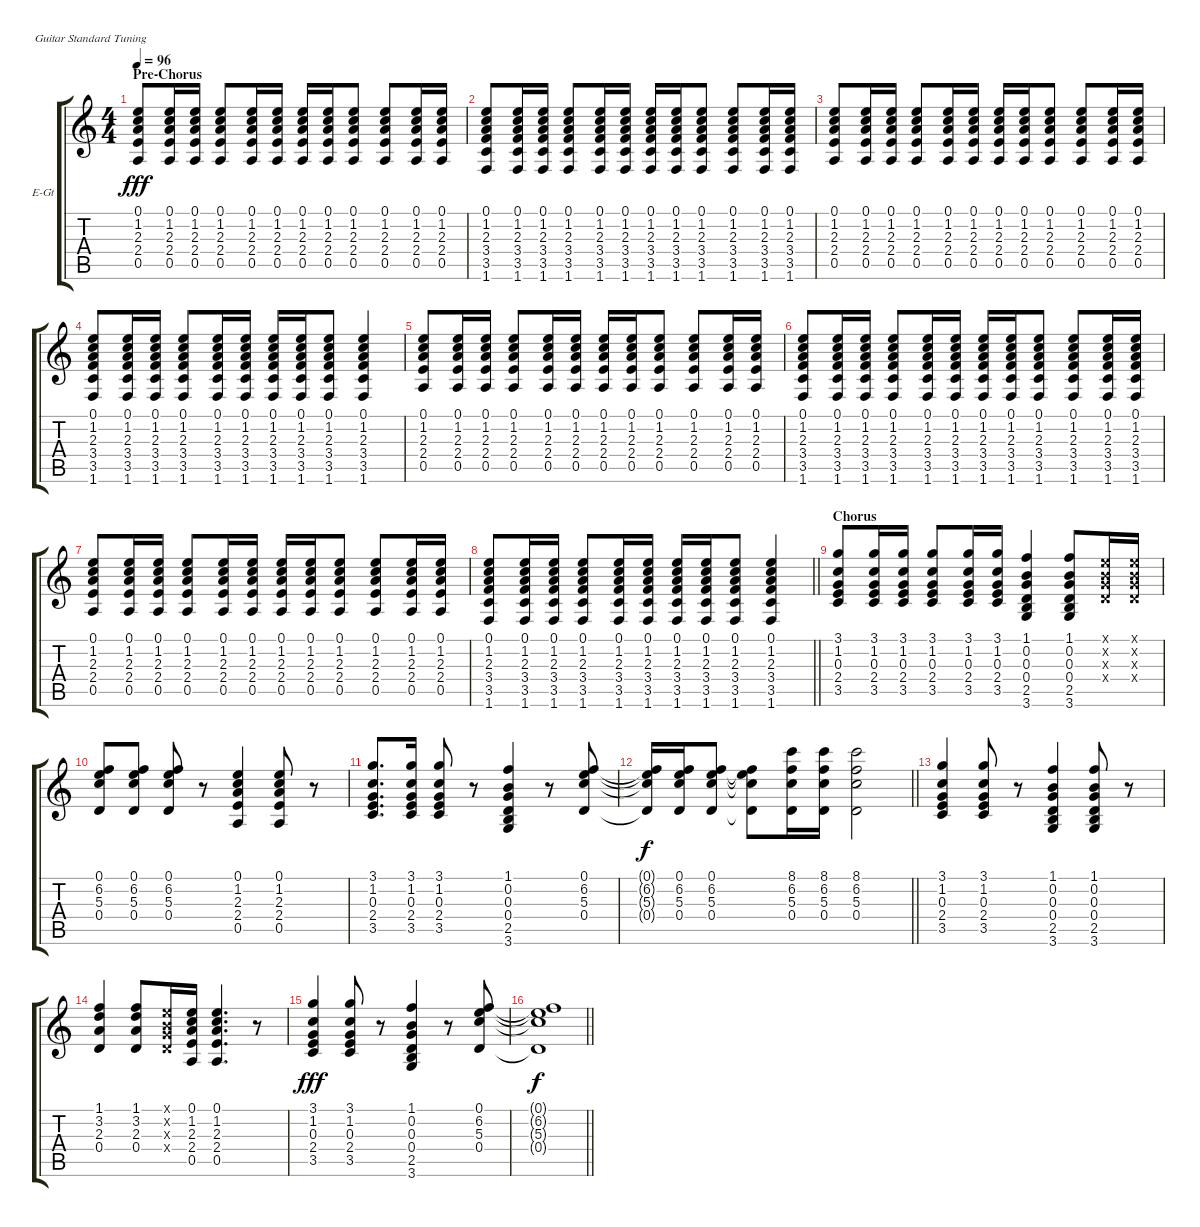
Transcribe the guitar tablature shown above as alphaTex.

\bracketExtendMode groupsimilarinstruments
\firstSystemTrackNameOrientation horizontal
\otherSystemsTrackNameOrientation horizontal
\track ("Gtr 1" "E-Gt") {instrument electricguitarclean}
\staff {score tabs}
\tuning (E4 B3 G3 D3 A2 E2)
\ts (4 4)
\section ("" "Pre-Chorus")
\tempo 96
\clef g2
\ks c
(0.1 1.2 2.3 2.4 0.5).8{dy fff} (0.1 1.2 2.3 2.4 0.5).16 (0.1 1.2 2.3 2.4 0.5).16 (0.1 1.2 2.3 2.4 0.5).8 (0.1 1.2 2.3 2.4 0.5).16 (0.1 1.2 2.3 2.4 0.5).16 (0.1 1.2 2.3 2.4 0.5).16 (0.1 1.2 2.3 2.4 0.5).16 (0.1 1.2 2.3 2.4 0.5).8 (0.1 1.2 2.3 2.4 0.5).8 (0.1 1.2 2.3 2.4 0.5).16 (0.1 1.2 2.3 2.4 0.5).16 |
(0.1 1.2 2.3 3.4 3.5 1.6).8 (0.1 1.2 2.3 3.4 3.5 1.6).16 (0.1 1.2 2.3 3.4 3.5 1.6).16 (0.1 1.2 2.3 3.4 3.5 1.6).8 (0.1 1.2 2.3 3.4 3.5 1.6).16 (0.1 1.2 2.3 3.4 3.5 1.6).16 (0.1 1.2 2.3 3.4 3.5 1.6).16 (0.1 1.2 2.3 3.4 3.5 1.6).16 (0.1 1.2 2.3 3.4 3.5 1.6).8 (0.1 1.2 2.3 3.4 3.5 1.6).8 (0.1 1.2 2.3 3.4 3.5 1.6).16 (0.1 1.2 2.3 3.4 3.5 1.6).16 |
(0.1 1.2 2.3 2.4 0.5).8 (0.1 1.2 2.3 2.4 0.5).16 (0.1 1.2 2.3 2.4 0.5).16 (0.1 1.2 2.3 2.4 0.5).8 (0.1 1.2 2.3 2.4 0.5).16 (0.1 1.2 2.3 2.4 0.5).16 (0.1 1.2 2.3 2.4 0.5).16 (0.1 1.2 2.3 2.4 0.5).16 (0.1 1.2 2.3 2.4 0.5).8 (0.1 1.2 2.3 2.4 0.5).8 (0.1 1.2 2.3 2.4 0.5).16 (0.1 1.2 2.3 2.4 0.5).16 |
(0.1 1.2 2.3 3.4 3.5 1.6).8 (0.1 1.2 2.3 3.4 3.5 1.6).16 (0.1 1.2 2.3 3.4 3.5 1.6).16 (0.1 1.2 2.3 3.4 3.5 1.6).8 (0.1 1.2 2.3 3.4 3.5 1.6).16 (0.1 1.2 2.3 3.4 3.5 1.6).16 (0.1 1.2 2.3 3.4 3.5 1.6).16 (0.1 1.2 2.3 3.4 3.5 1.6).16 (0.1 1.2 2.3 3.4 3.5 1.6).8 (0.1 1.2 2.3 3.4 3.5 1.6).4 |
(0.1 1.2 2.3 2.4 0.5).8 (0.1 1.2 2.3 2.4 0.5).16 (0.1 1.2 2.3 2.4 0.5).16 (0.1 1.2 2.3 2.4 0.5).8 (0.1 1.2 2.3 2.4 0.5).16 (0.1 1.2 2.3 2.4 0.5).16 (0.1 1.2 2.3 2.4 0.5).16 (0.1 1.2 2.3 2.4 0.5).16 (0.1 1.2 2.3 2.4 0.5).8 (0.1 1.2 2.3 2.4 0.5).8 (0.1 1.2 2.3 2.4 0.5).16 (0.1 1.2 2.3 2.4 0.5).16 |
(0.1 1.2 2.3 3.4 3.5 1.6).8 (0.1 1.2 2.3 3.4 3.5 1.6).16 (0.1 1.2 2.3 3.4 3.5 1.6).16 (0.1 1.2 2.3 3.4 3.5 1.6).8 (0.1 1.2 2.3 3.4 3.5 1.6).16 (0.1 1.2 2.3 3.4 3.5 1.6).16 (0.1 1.2 2.3 3.4 3.5 1.6).16 (0.1 1.2 2.3 3.4 3.5 1.6).16 (0.1 1.2 2.3 3.4 3.5 1.6).8 (0.1 1.2 2.3 3.4 3.5 1.6).8 (0.1 1.2 2.3 3.4 3.5 1.6).16 (0.1 1.2 2.3 3.4 3.5 1.6).16 |
(0.1 1.2 2.3 2.4 0.5).8 (0.1 1.2 2.3 2.4 0.5).16 (0.1 1.2 2.3 2.4 0.5).16 (0.1 1.2 2.3 2.4 0.5).8 (0.1 1.2 2.3 2.4 0.5).16 (0.1 1.2 2.3 2.4 0.5).16 (0.1 1.2 2.3 2.4 0.5).16 (0.1 1.2 2.3 2.4 0.5).16 (0.1 1.2 2.3 2.4 0.5).8 (0.1 1.2 2.3 2.4 0.5).8 (0.1 1.2 2.3 2.4 0.5).16 (0.1 1.2 2.3 2.4 0.5).16 |
\barLineRight lightlight
(0.1 1.2 2.3 3.4 3.5 1.6).8 (0.1 1.2 2.3 3.4 3.5 1.6).16 (0.1 1.2 2.3 3.4 3.5 1.6).16 (0.1 1.2 2.3 3.4 3.5 1.6).8 (0.1 1.2 2.3 3.4 3.5 1.6).16 (0.1 1.2 2.3 3.4 3.5 1.6).16 (0.1 1.2 2.3 3.4 3.5 1.6).16 (0.1 1.2 2.3 3.4 3.5 1.6).16 (0.1 1.2 2.3 3.4 3.5 1.6).8 (0.1 1.2 2.3 3.4 3.5 1.6).4 |
\section ("" "Chorus")
(3.1 1.2 0.3 2.4 3.5).8 (3.1 1.2 0.3 2.4 3.5).16 (3.1 1.2 0.3 2.4 3.5).16 (3.1 1.2 0.3 2.4 3.5).8 (3.1 1.2 0.3 2.4 3.5).16 (3.1 1.2 0.3 2.4 3.5).16 (1.1 0.2 0.3 0.4 2.5 3.6).4 (1.1 0.2 0.3 0.4 2.5 3.6).8 (0.1{x} 0.2{x} 0.3{x} 0.4{x}).16 (0.1{x} 0.2{x} 0.3{x} 0.4{x}).16 |
(0.1 6.2 5.3 0.4).8 (0.1 6.2 5.3 0.4).8 (0.1 6.2 5.3 0.4).8 r.8 (0.1 1.2 2.3 2.4 0.5).4 (0.1 1.2 2.3 2.4 0.5).8 r.8 |
(3.1 1.2 0.3 2.4 3.5).8{d} (3.1 1.2 0.3 2.4 3.5).16 (3.1 1.2 0.3 2.4 3.5).8 r.8 (1.1 0.2 0.3 0.4 2.5 3.6).4 r.8 (0.1 6.2 5.3 0.4).8 |
\barLineRight lightlight
(0.1{t} 6.2{t} 5.3{t} 0.4{t}).16{dy f} (0.1 6.2 5.3 0.4).16 (0.1 6.2 5.3 0.4).8 (0.1{t} 6.2{t} 5.3{t} 0.4{t}).8 (8.1 6.2 5.3 0.4).16 (8.1 6.2 5.3 0.4).16 (8.1 6.2 5.3 0.4).2 |
(3.1 1.2 0.3 2.4 3.5).4 (3.1 1.2 0.3 2.4 3.5).8 r.8 (1.1 0.2 0.3 0.4 2.5 3.6).4 (1.1 0.2 0.3 0.4 2.5 3.6).8 r.8 |
(1.1 3.2 2.3 0.4).4 (1.1 3.2 2.3 0.4).8 (0.1{x} 0.2{x} 0.3{x} 0.4{x}).16 (0.1 1.2 2.3 2.4 0.5).16 (0.1 1.2 2.3 2.4 0.5).4{d} r.8 |
(3.1 1.2 0.3 2.4 3.5).4{dy fff} (3.1 1.2 0.3 2.4 3.5).8 r.8 (1.1 0.2 0.3 0.4 2.5 3.6).4 r.8 (0.1 6.2 5.3 0.4).8 |
\barLineRight lightlight
(0.1{t} 6.2{t} 5.3{t} 0.4{t}).1{dy f}
